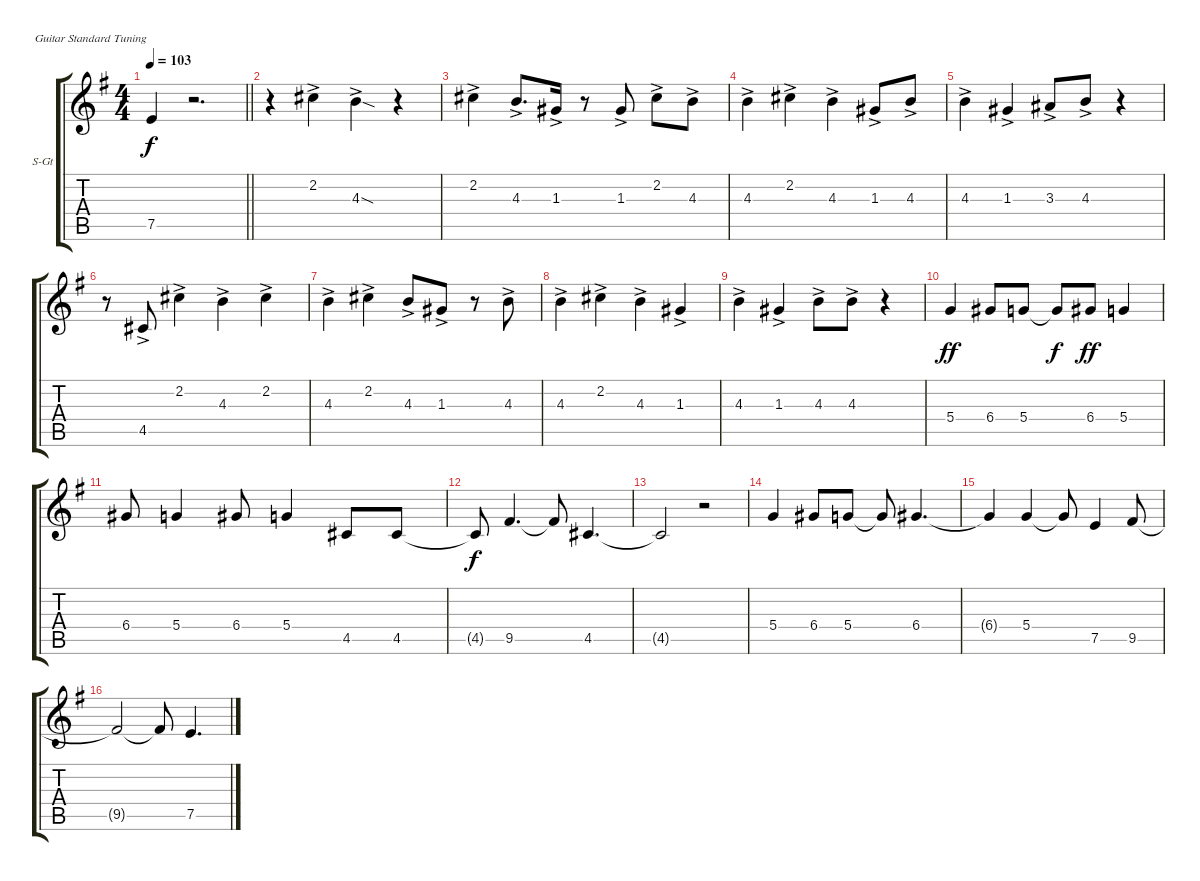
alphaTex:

\bracketExtendMode groupsimilarinstruments
\firstSystemTrackNameOrientation horizontal
\otherSystemsTrackNameOrientation horizontal
\track ("Vocals" "S-Gt") {mute instrument stringensemble1}
\staff {score tabs}
\tuning (E4 B3 G3 D3 A2 E2)
\displaytranspose 12
\ts (4 4)
\tempo 103
\clef g2
\barLineRight lightlight
\ks eminor
7.5{t}.4{dy f} r.2{d} |
r.4 2.2{ac}.4 4.3{sod ac}.4 r.4 |
2.2{ac}.4 4.3{ac}.8{d} 1.3{ac}.16 r.8 1.3{ac}.8 2.2{ac}.8 4.3{ac}.8 |
4.3{ac}.4 2.2{ac}.4 4.3{ac}.4 1.3{ac}.8 4.3{ac}.8 |
4.3{ac}.4 1.3{ac}.4 3.3{ac}.8 4.3{ac}.8 r.4 |
r.8 4.5{ac}.8 2.2{ac}.4 4.3{ac}.4 2.2{ac}.4 |
4.3{ac}.4 2.2{ac}.4 4.3{ac}.8 1.3{ac}.8 r.8 4.3{ac}.8 |
4.3{ac}.4 2.2{ac}.4 4.3{ac}.4 1.3{ac}.4 |
4.3{ac}.4 1.3{ac}.4 4.3{ac}.8 4.3{ac}.8 r.4 |
5.4.4{dy ff} 6.4.8 5.4.8 5.4{t}.8{dy f} 6.4.8{dy ff} 5.4.4 |
6.4.8 5.4.4 6.4.8 5.4.4 4.5.8 4.5.8 |
4.5{t}.8{dy f} 9.5.4{d} 9.5{t}.8 4.5.4{d} |
4.5{t}.2 r.2 |
5.4.4 6.4.8 5.4.8 5.4{t}.8 6.4.4{d} |
6.4{t}.4 5.4.4 5.4{t}.8 7.5.4 9.5.8 |
9.5{t}.2 9.5{t}.8 7.5.4{d}
